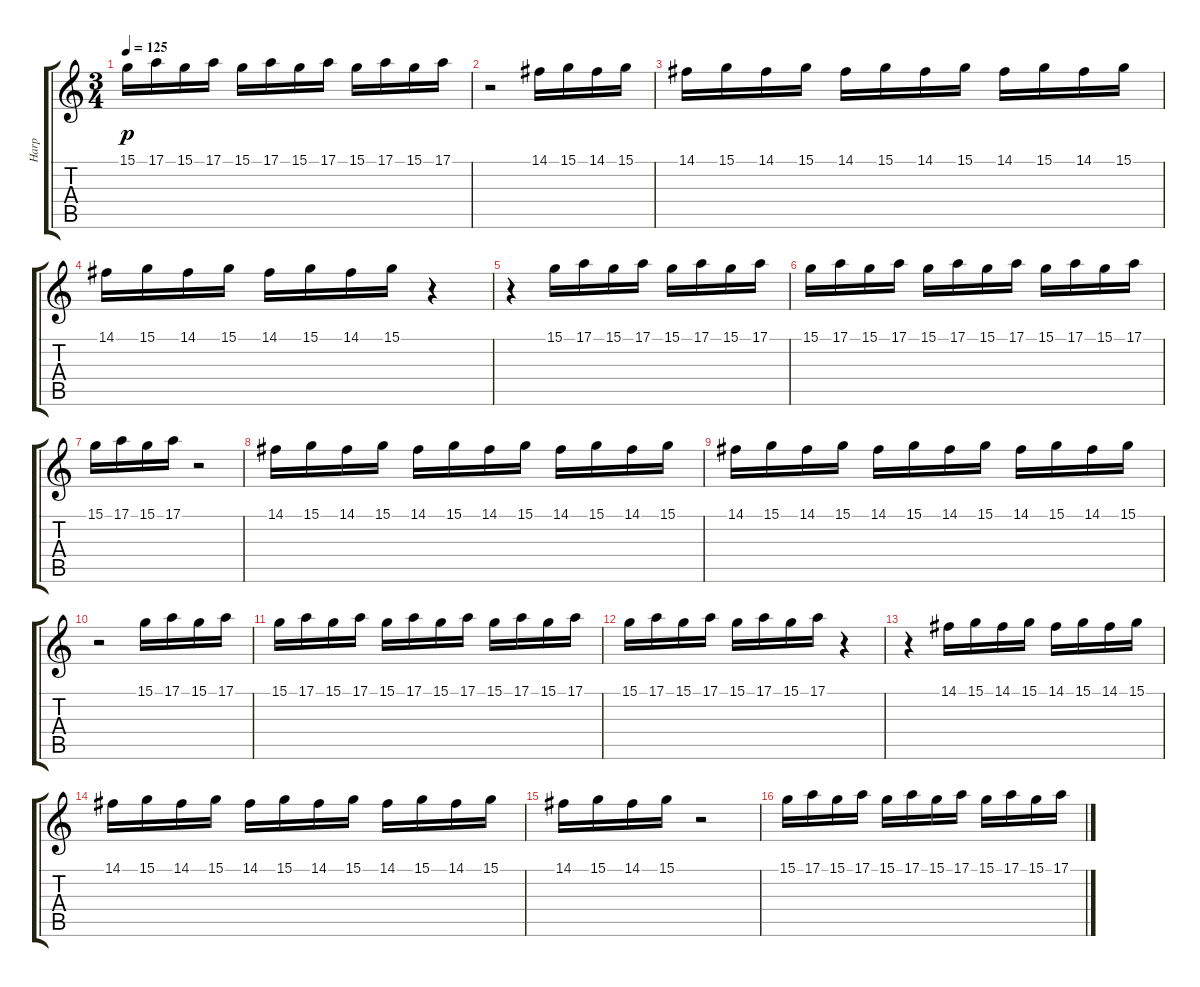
\track ("Harp" "Harp") {instrument orchestralharp}
\staff {score tabs}
\tuning (E4 B3 G3 D3 A2 E2) {hide}
\ts (3 4)
\tempo 125
\clef g2
\ks c
15.1.16{dy p} 17.1.16 15.1.16 17.1.16 15.1.16 17.1.16 15.1.16 17.1.16 15.1.16 17.1.16 15.1.16 17.1.16 |
r.2 14.1.16 15.1.16 14.1.16 15.1.16 |
14.1.16 15.1.16 14.1.16 15.1.16 14.1.16 15.1.16 14.1.16 15.1.16 14.1.16 15.1.16 14.1.16 15.1.16 |
14.1.16 15.1.16 14.1.16 15.1.16 14.1.16 15.1.16 14.1.16 15.1.16 r.4 |
r.4 15.1.16 17.1.16 15.1.16 17.1.16 15.1.16 17.1.16 15.1.16 17.1.16 |
15.1.16 17.1.16 15.1.16 17.1.16 15.1.16 17.1.16 15.1.16 17.1.16 15.1.16 17.1.16 15.1.16 17.1.16 |
15.1.16 17.1.16 15.1.16 17.1.16 r.2 |
14.1.16 15.1.16 14.1.16 15.1.16 14.1.16 15.1.16 14.1.16 15.1.16 14.1.16 15.1.16 14.1.16 15.1.16 |
14.1.16 15.1.16 14.1.16 15.1.16 14.1.16 15.1.16 14.1.16 15.1.16 14.1.16 15.1.16 14.1.16 15.1.16 |
r.2 15.1.16 17.1.16 15.1.16 17.1.16 |
15.1.16 17.1.16 15.1.16 17.1.16 15.1.16 17.1.16 15.1.16 17.1.16 15.1.16 17.1.16 15.1.16 17.1.16 |
15.1.16 17.1.16 15.1.16 17.1.16 15.1.16 17.1.16 15.1.16 17.1.16 r.4 |
r.4 14.1.16 15.1.16 14.1.16 15.1.16 14.1.16 15.1.16 14.1.16 15.1.16 |
14.1.16 15.1.16 14.1.16 15.1.16 14.1.16 15.1.16 14.1.16 15.1.16 14.1.16 15.1.16 14.1.16 15.1.16 |
14.1.16 15.1.16 14.1.16 15.1.16 r.2 |
15.1.16 17.1.16 15.1.16 17.1.16 15.1.16 17.1.16 15.1.16 17.1.16 15.1.16 17.1.16 15.1.16 17.1.16
